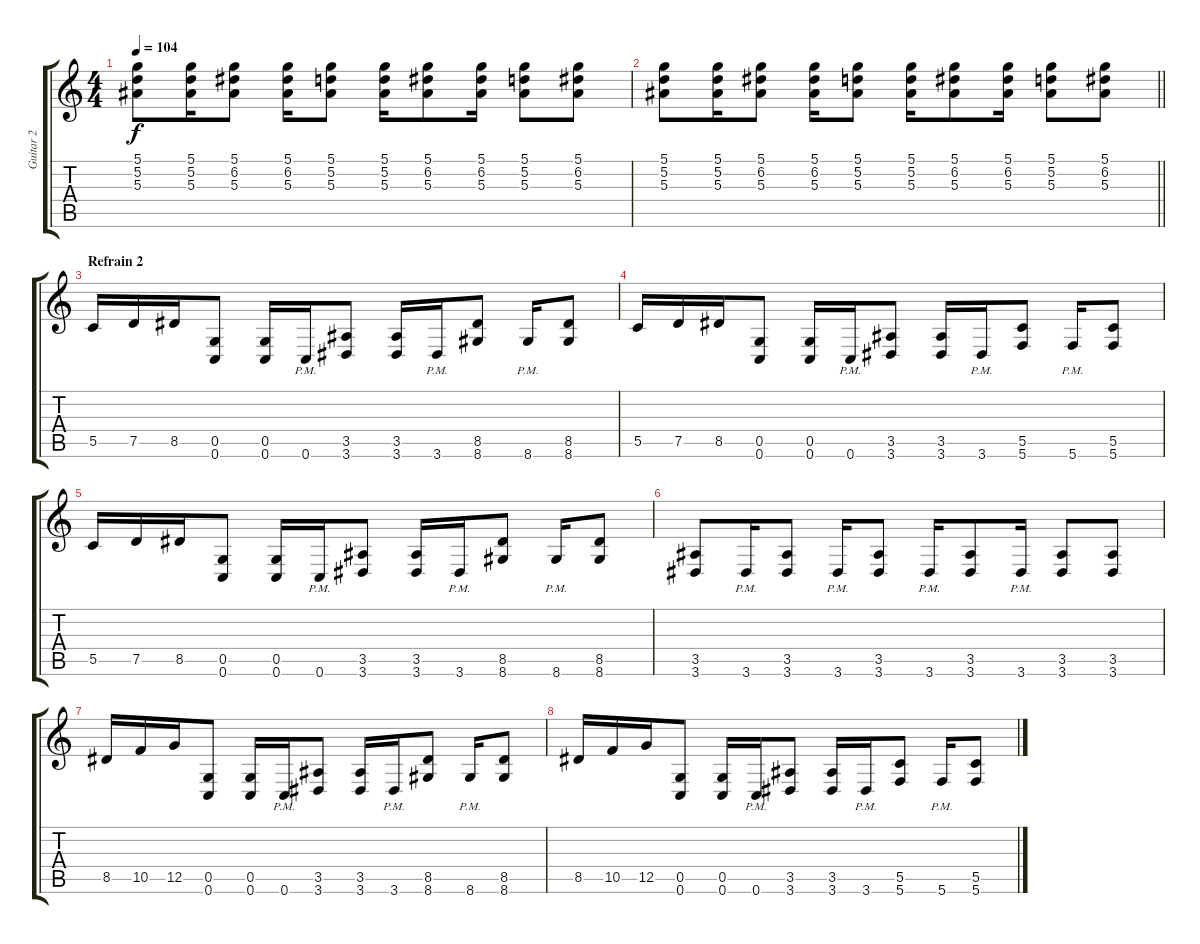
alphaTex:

\track ("Guitar 2" "Guitar 2") {instrument distortionguitar}
\staff {score tabs}
\tuning (D4 A3 F3 C3 G2 C2) {hide}
\ts (4 4)
\tempo 104
\clef g2
\ks c
(5.1 5.2 5.3).8{dy f} (5.1 5.2 5.3).16 (5.1 6.2 5.3).8 (5.1 6.2 5.3).16 (5.1 5.2 5.3).8 (5.1 5.2 5.3).16 (5.1 6.2 5.3).8 (5.1 6.2 5.3).16 (5.1 5.2 5.3).8 (5.1 6.2 5.3).8 |
\barLineRight lightlight
(5.1 5.2 5.3).8 (5.1 5.2 5.3).16 (5.1 6.2 5.3).8 (5.1 6.2 5.3).16 (5.1 5.2 5.3).8 (5.1 5.2 5.3).16 (5.1 6.2 5.3).8 (5.1 6.2 5.3).16 (5.1 5.2 5.3).8 (5.1 6.2 5.3).8 |
\section ("" "Refrain 2")
5.5.16{volume 13} 7.5.16 8.5.16 (0.5 0.6).8 (0.5 0.6).16 0.6{pm}.16 (3.5 3.6).8 (3.5 3.6).16 3.6{pm}.16 (8.5 8.6).8 8.6{pm}.16 (8.5 8.6).8 |
5.5.16 7.5.16 8.5.16 (0.5 0.6).8 (0.5 0.6).16 0.6{pm}.16 (3.5 3.6).8 (3.5 3.6).16 3.6{pm}.16 (5.5 5.6).8 5.6{pm}.16 (5.5 5.6).8 |
5.5.16 7.5.16 8.5.16 (0.5 0.6).8 (0.5 0.6).16 0.6{pm}.16 (3.5 3.6).8 (3.5 3.6).16 3.6{pm}.16 (8.5 8.6).8 8.6{pm}.16 (8.5 8.6).8 |
(3.5 3.6).8 3.6{pm}.16 (3.5 3.6).8 3.6{pm}.16 (3.5 3.6).8 3.6{pm}.16 (3.5 3.6).8 3.6{pm}.16 (3.5 3.6).8 (3.5 3.6).8 |
8.5.16 10.5.16 12.5.16 (0.5 0.6).8 (0.5 0.6).16 0.6{pm}.16 (3.5 3.6).8 (3.5 3.6).16 3.6{pm}.16 (8.5 8.6).8 8.6{pm}.16 (8.5 8.6).8 |
8.5.16 10.5.16 12.5.16 (0.5 0.6).8 (0.5 0.6).16 0.6{pm}.16 (3.5 3.6).8 (3.5 3.6).16 3.6{pm}.16 (5.5 5.6).8 5.6{pm}.16 (5.5 5.6).8
